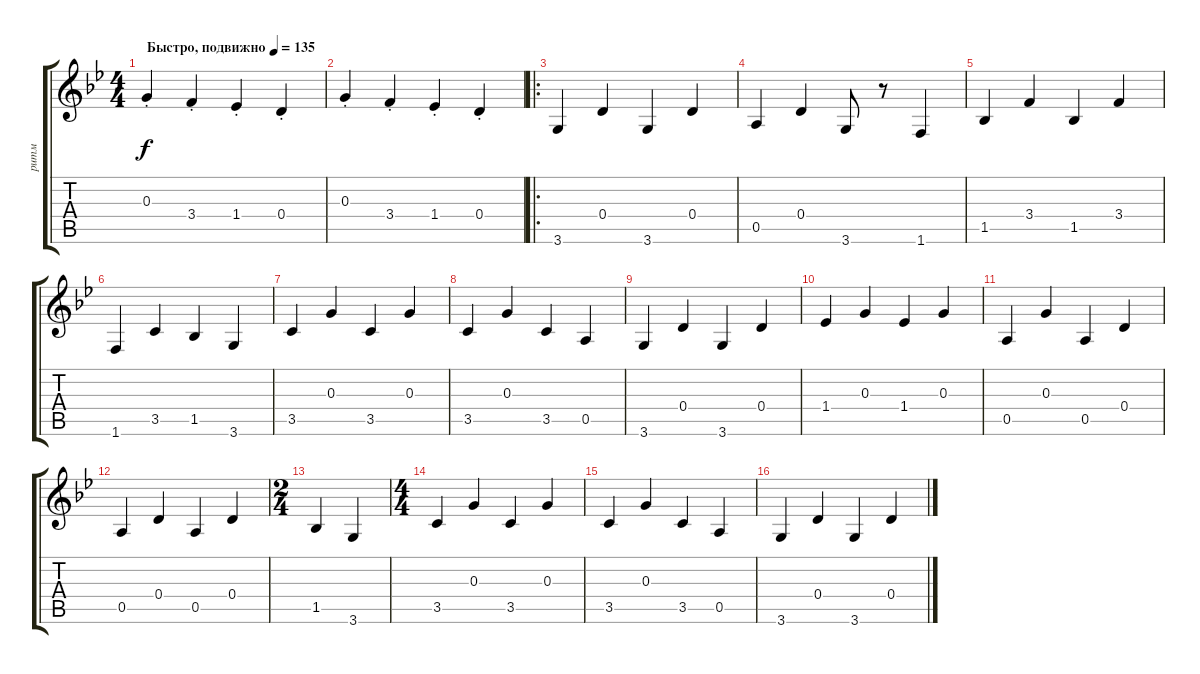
\track ("ритм" "ритм") {instrument acousticguitarsteel}
\staff {score tabs}
\tuning (E4 B3 G3 D3 A2 E2) {hide}
\ts (4 4)
\tempo (135 "Быстро, подвижно")
\clef g2
\ks gminor
0.3{st}.4{dy f instrument acousticguitarsteel} 3.4{st}.4 1.4{st}.4 0.4{st}.4 |
0.3{st}.4 3.4{st}.4 1.4{st}.4 0.4{st}.4 |
\ro
3.6.4 0.4.4 3.6.4 0.4.4 |
0.5.4 0.4.4 3.6.8 r.8 1.6.4 |
1.5.4 3.4.4 1.5.4 3.4.4 |
1.6.4 3.5.4 1.5.4 3.6.4 |
3.5.4 0.3.4 3.5.4 0.3.4 |
3.5.4 0.3.4 3.5.4 0.5.4 |
3.6.4 0.4.4 3.6.4 0.4.4 |
1.4.4 0.3.4 1.4.4 0.3.4 |
0.5.4 0.3.4 0.5.4 0.4.4 |
0.5.4 0.4.4 0.5.4 0.4.4 |
\ts (2 4)
1.5.4 3.6.4 |
\ts (4 4)
3.5.4 0.3.4 3.5.4 0.3.4 |
3.5.4 0.3.4 3.5.4 0.5.4 |
3.6.4 0.4.4 3.6.4 0.4.4
